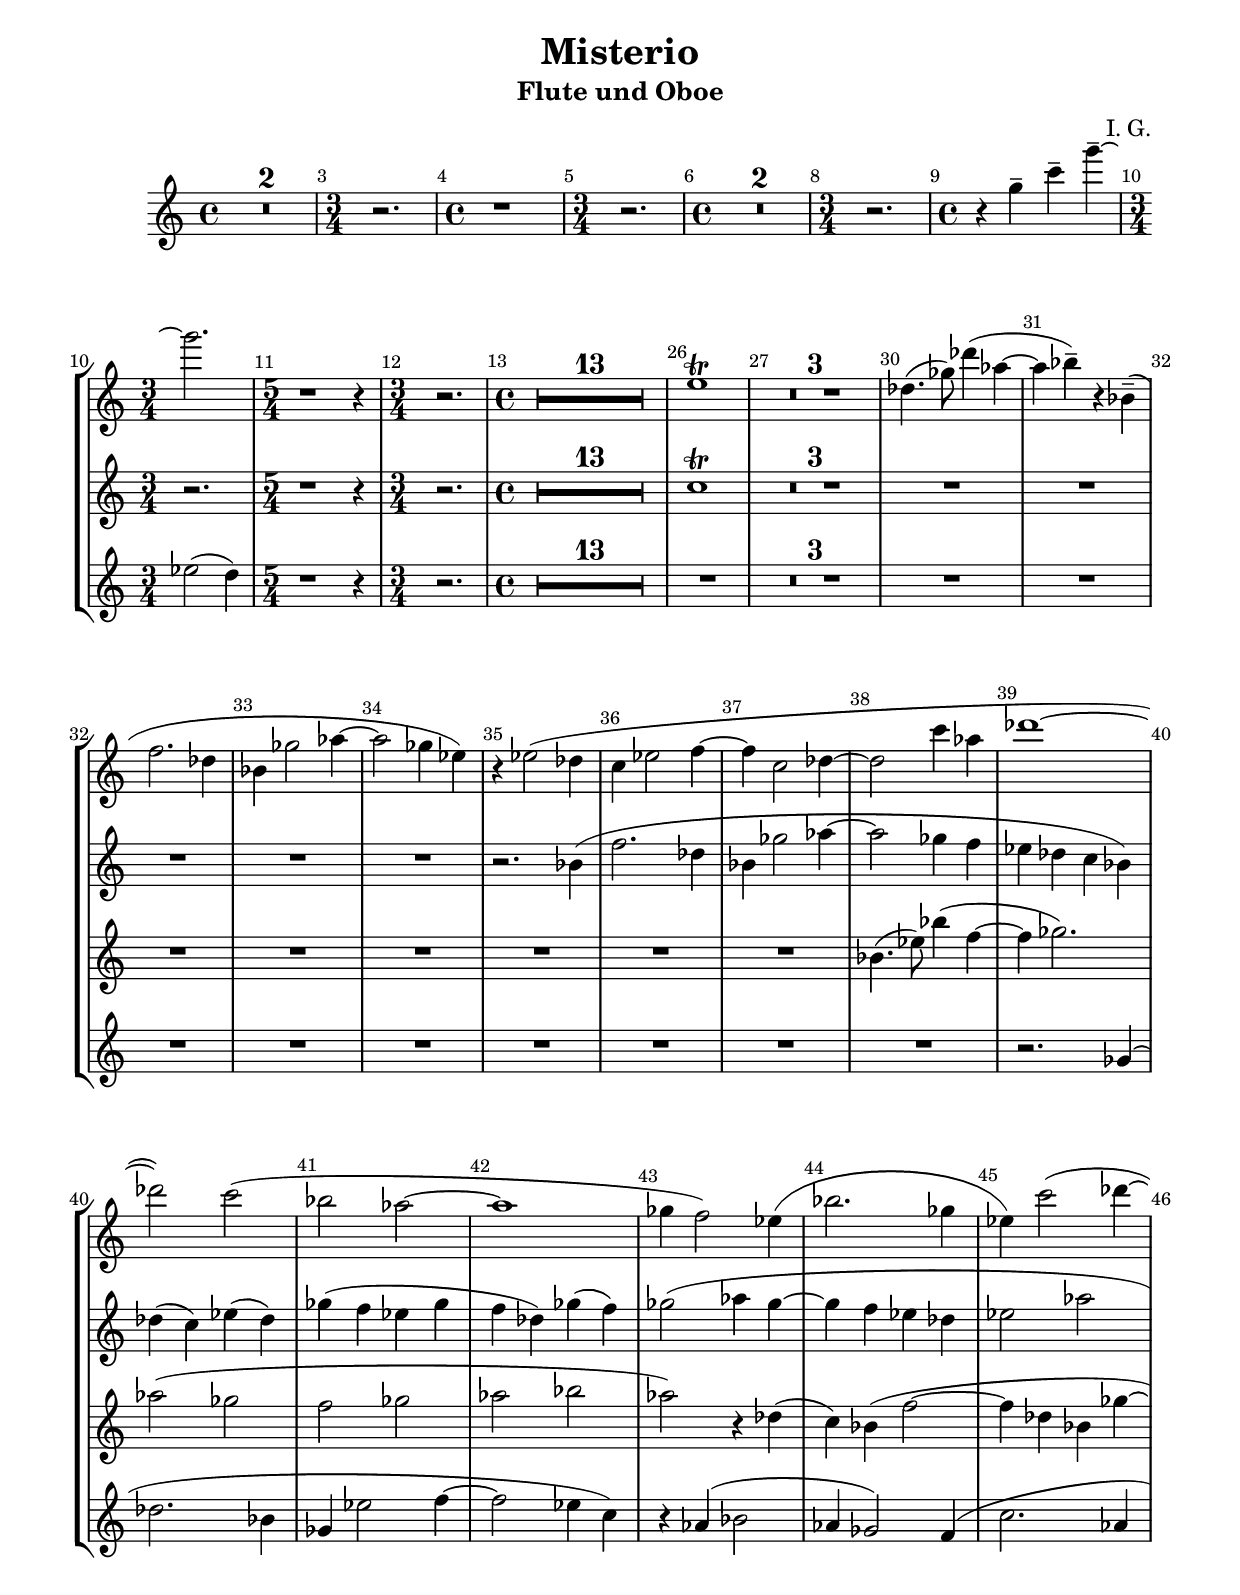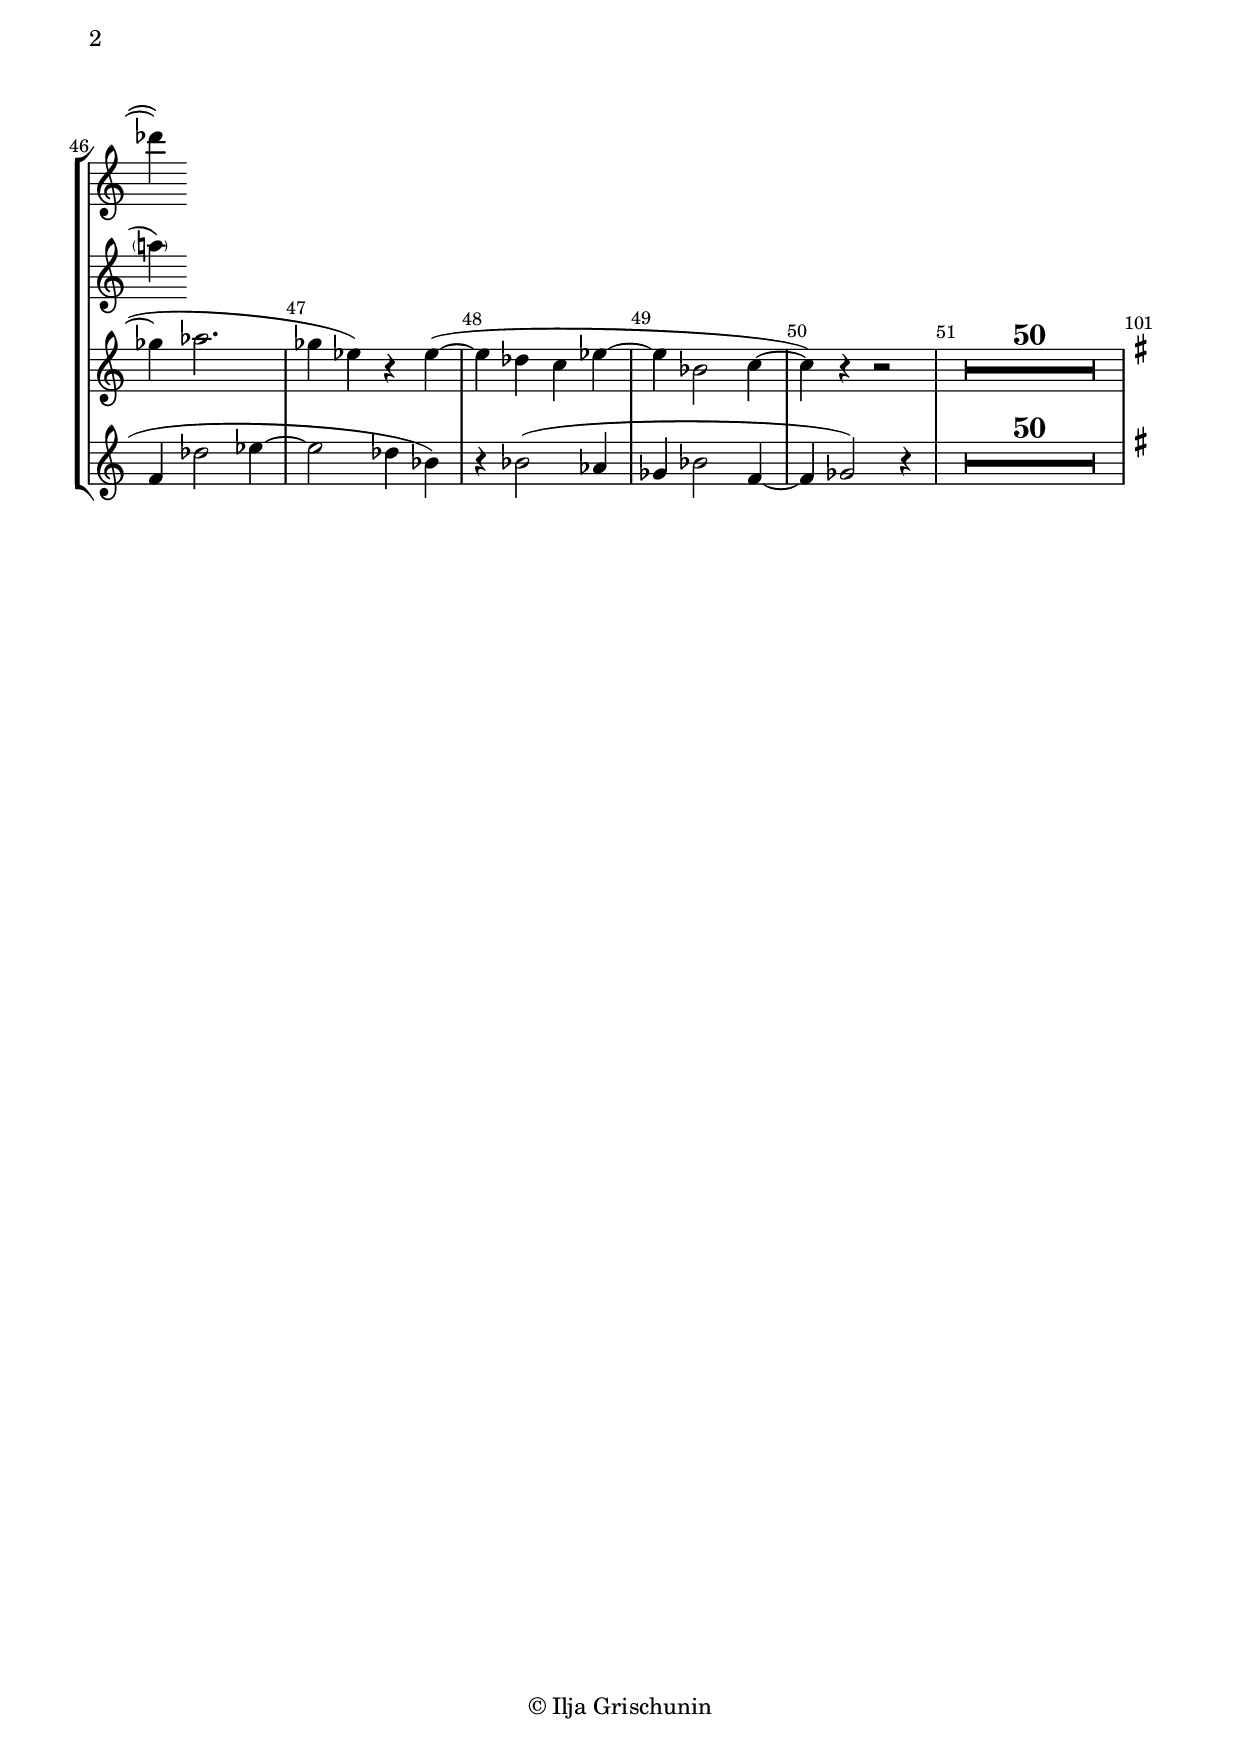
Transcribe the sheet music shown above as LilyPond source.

\version "2.19.15"
%\version "2.18.0"

\language "deutsch"

\header {
  title = "Misterio"
  subtitle = "Flute und Oboe"
  meter = ""
  composer = "I. G."
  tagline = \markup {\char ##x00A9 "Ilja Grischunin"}
}

\paper {
  #(set-paper-size "a4")
  top-system-spacing.basic-distance = #15
  top-markup-spacing.basic-distance = #5
  markup-system-spacing.basic-distance = #15
  system-system-spacing.basic-distance = #18
  last-bottom-spacing.basic-distance = #15
  left-margin = 15
  right-margin = 15
  %two-sided = ##t
  %inner-margin = 25
  %outer-margin = 15
}

\layout {
  indent = 10
  \context {
    \Score
    %\remove "Bar_number_engraver"
    \override BarNumber.break-visibility = ##(#t #t #t)
    \RemoveEmptyStaves
    \override VerticalAxisGroup.remove-first = ##t
  }
}

\version "2.19.15"
%\version "2.18.0"

\language "deutsch"

%%%%%%%%%%%%%%%%%%%%%%%%%%%%%%%%%%%%%%%%%%%%%%%%
fluteEinsMusic = \relative {
  %\override Staff.TimeSignature #'stencil = ##f
  \set Score.skipBars = ##t
  \time 4/4 R1*2
  \time 3/4 r2.
  \time 4/4 r1
  \time 3/4 r2.
  \time 4/4 R1*2
  \time 3/4 r2.
  \time 4/4 r4 g''-- c-- g'--~
  \time 3/4 g2.
  \time 5/4 r1 r4
  \time 3/4 r2.
  \time 4/4 R1*13 e,1\trill R1*3
  des4.( ges8) des'4( as~ as b--) r b,--(
  f'2. des4 b ges'2 as4~ as2 ges4 es)
  r4 es2( des4 c es2 f4~ f c2 des4~ des2 c'4 as des1~
  des2) c( b as~ as1 ges4 f2) es4( b'2. ges4 es) c'2( des4~
  des)
}

%%%%%%%%%%%%%%%%%%%%%%%%%%%%%%%%%%%%%%%%%%%%%%%%
fluteZweiMusic = \relative {
  \set Score.skipBars = ##t
  \time 4/4 R1*2
  \time 3/4 r2.
  \time 4/4 r1
  \time 3/4 r2.
  \time 4/4 R1*2
  \time 3/4 r2.
  \time 4/4 r1
  \time 3/4 r2.
  \time 5/4 r1 r4
  \time 3/4 r2.
  \time 4/4 R1*13 c''1\trill R1*8
  r2. b4( f'2. des4 b ges'2 as4~ as2 ges4 f es des c b)
  des( c) es( des) ges( f es ges f des) ges( f)
  ges2( as4 ges~ ges f es des es2 as \parenthesize a!4)
}

\version "2.19.15"
%\version "2.18.0"
\language "deutsch"

%%%%%%%%%%%%%%%%%%%%%%%%%%%%%%%%%%%%%%%%%%%%%%%%
oboeEinsMusic = \relative {
  %\override Staff.TimeSignature #'stencil = ##f
  \set Score.skipBars = ##t
  \time 4/4 R1*2
  \time 3/4 r2.
  \time 4/4 r1
  \time 3/4 r2.
  \time 4/4 R1*2
  \time 3/4 r2.
  \time 4/4 r1
  \time 3/4 es''2( d4)
  \time 5/4 r1 r4
  \time 3/4 r2.
  \time 4/4 R1*25 b4.( es8) b'4( f~ f ges2.)
  as2( ges f ges as b as) r4 des,( c) b( f'2~
  f4 des b ges'~ ges as2. ges4 es) r es(~
  es des c es~ es b2 c4~ c) r r2 R1*50
  \key g \major
}

%%%%%%%%%%%%%%%%%%%%%%%%%%%%%%%%%%%%%%%%%%%%%%%%
oboeZweiMusic = \relative {
  \set Score.skipBars = ##t
  \time 4/4 R1*2
  \time 3/4 r2.
  \time 4/4 r1
  \time 3/4 r2.
  \time 4/4 R1*2
  \time 3/4 r2.
  \time 4/4 r1
  \time 3/4 r2.
  \time 5/4 r1 r4
  \time 3/4 r2.
  \time 4/4 R1*26 r2. ges'4( des'2. b4 ges es'2 f4~ f2 es4 c)
  r as( b2 as4 ges2) f4( c'2. as4 f des'2 es4~ es2 des4 b)
  r b2( as4 ges b2 f4~ f ges2) r4 R1*50
  \key g \major
}


\score {
  \new StaffGroup
  <<
    \new Staff {\fluteEinsMusic}
    \new Staff {\fluteZweiMusic}
    \new Staff {\oboeEinsMusic}
    \new Staff {\oboeZweiMusic}
  >>
  %\midi {}
}